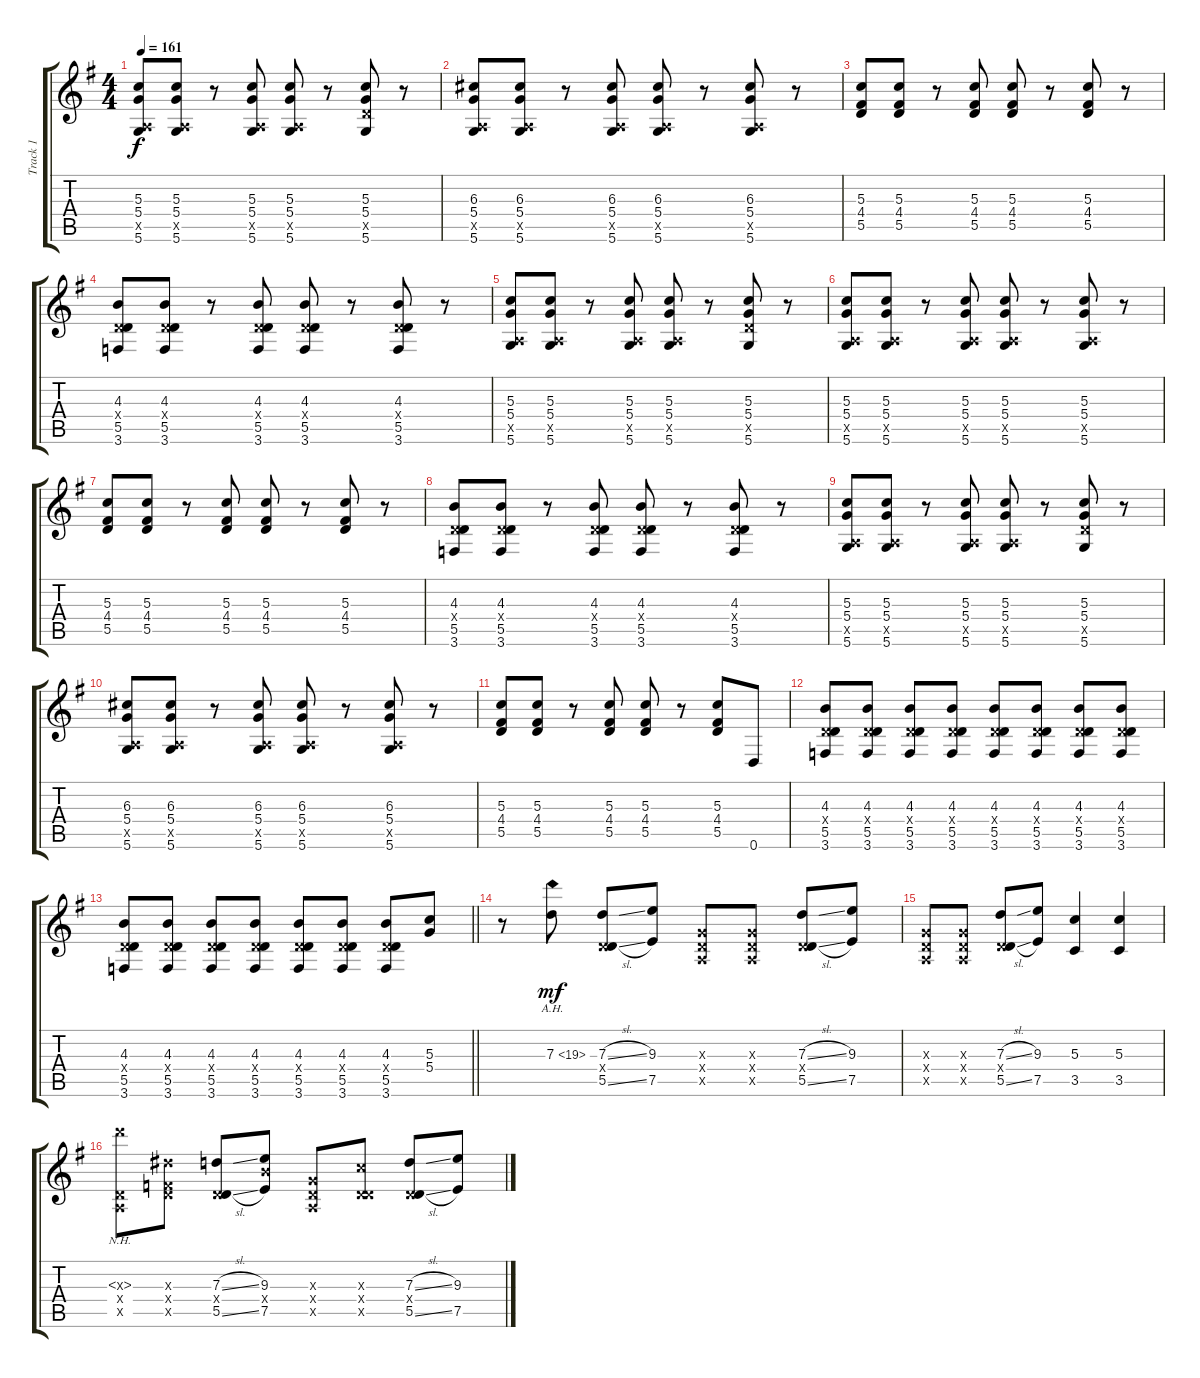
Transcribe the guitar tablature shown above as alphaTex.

\track ("Track 1" "Track 1") {instrument distortionguitar}
\staff {score tabs}
\tuning (E4 B3 G3 D3 A2 D2) {hide}
\ts (4 4)
\tempo 161
\clef g2
\ks g
(5.3 5.4 0.5{x} 5.6).8{dy f} (5.3 5.4 0.5{x} 5.6).8 r.8 (5.3 5.4 0.5{x} 5.6).8 (5.3 5.4 0.5{x} 5.6).8 r.8 (5.3 5.4 5.5{x} 5.6).8 r.8 |
(6.3 5.4 0.5{x} 5.6).8 (6.3 5.4 0.5{x} 5.6).8 r.8 (6.3 5.4 0.5{x} 5.6).8 (6.3 5.4 0.5{x} 5.6).8 r.8 (6.3 5.4 0.5{x} 5.6).8 r.8 |
(5.3 4.4 5.5).8 (5.3 4.4 5.5).8 r.8 (5.3 4.4 5.5).8 (5.3 4.4 5.5).8 r.8 (5.3 4.4 5.5).8 r.8 |
(4.3 0.4{x} 5.5 3.6).8 (4.3 0.4{x} 5.5 3.6).8 r.8 (4.3 0.4{x} 5.5 3.6).8 (4.3 0.4{x} 5.5 3.6).8 r.8 (4.3 0.4{x} 5.5 3.6).8 r.8 |
(5.3 5.4 0.5{x} 5.6).8 (5.3 5.4 0.5{x} 5.6).8 r.8 (5.3 5.4 0.5{x} 5.6).8 (5.3 5.4 0.5{x} 5.6).8 r.8 (5.3 5.4 5.5{x} 5.6).8 r.8 |
(5.3 5.4 0.5{x} 5.6).8 (5.3 5.4 0.5{x} 5.6).8 r.8 (5.3 5.4 0.5{x} 5.6).8 (5.3 5.4 0.5{x} 5.6).8 r.8 (5.3 5.4 0.5{x} 5.6).8 r.8 |
(5.3 4.4 5.5).8 (5.3 4.4 5.5).8 r.8 (5.3 4.4 5.5).8 (5.3 4.4 5.5).8 r.8 (5.3 4.4 5.5).8 r.8 |
(4.3 0.4{x} 5.5 3.6).8 (4.3 0.4{x} 5.5 3.6).8 r.8 (4.3 0.4{x} 5.5 3.6).8 (4.3 0.4{x} 5.5 3.6).8 r.8 (4.3 0.4{x} 5.5 3.6).8 r.8 |
(5.3 5.4 0.5{x} 5.6).8 (5.3 5.4 0.5{x} 5.6).8 r.8 (5.3 5.4 0.5{x} 5.6).8 (5.3 5.4 0.5{x} 5.6).8 r.8 (5.3 5.4 5.5{x} 5.6).8 r.8 |
(6.3 5.4 0.5{x} 5.6).8 (6.3 5.4 0.5{x} 5.6).8 r.8 (6.3 5.4 0.5{x} 5.6).8 (6.3 5.4 0.5{x} 5.6).8 r.8 (6.3 5.4 0.5{x} 5.6).8 r.8 |
(5.3 4.4 5.5).8 (5.3 4.4 5.5).8 r.8 (5.3 4.4 5.5).8 (5.3 4.4 5.5).8 r.8 (5.3 4.4 5.5).8 0.6.8 |
(4.3 0.4{x} 5.5 3.6).8 (4.3 0.4{x} 5.5 3.6).8 (4.3 0.4{x} 5.5 3.6).8 (4.3 0.4{x} 5.5 3.6).8 (4.3 0.4{x} 5.5 3.6).8 (4.3 0.4{x} 5.5 3.6).8 (4.3 0.4{x} 5.5 3.6).8 (4.3 0.4{x} 5.5 3.6).8 |
\barLineRight lightlight
(4.3 0.4{x} 5.5 3.6).8 (4.3 0.4{x} 5.5 3.6).8 (4.3 0.4{x} 5.5 3.6).8 (4.3 0.4{x} 5.5 3.6).8 (4.3 0.4{x} 5.5 3.6).8 (4.3 0.4{x} 5.5 3.6).8 (4.3 0.4{x} 5.5 3.6).8 (5.3 5.4).8 |
r.8{instrument distortionguitar} 7.3{ah 12}.8{dy mf} (7.3{sl} 0.4{x} 5.5{sl}).8 (9.3 7.5).8 (0.3{x} 0.4{x} 0.5{x}).8 (0.3{x} 0.4{x} 0.5{x}).8 (7.3{sl} 0.4{x} 5.5{sl}).8 (9.3 7.5).8 |
(0.3{x} 0.4{x} 0.5{x}).8 (0.3{x} 0.4{x} 0.5{x}).8 (7.3{sl} 0.4{x} 5.5{sl}).8 (9.3 7.5).8 (5.3 3.5).4 (5.3 3.5).4 |
(7.3{nh x} 0.4{x} 0.5{x}).8 (8.3{x} 0.4{x} 8.5{x}).8 (7.3{sl} 0.4{x} 5.5{sl}).8 (9.3 9.4{x} 7.5).8 (0.3{x} 0.4{x} 0.5{x}).8 (5.3{x} 0.4{x} 5.5{x}).8 (7.3{sl} 0.4{x} 5.5{sl}).8 (9.3 7.5).8
